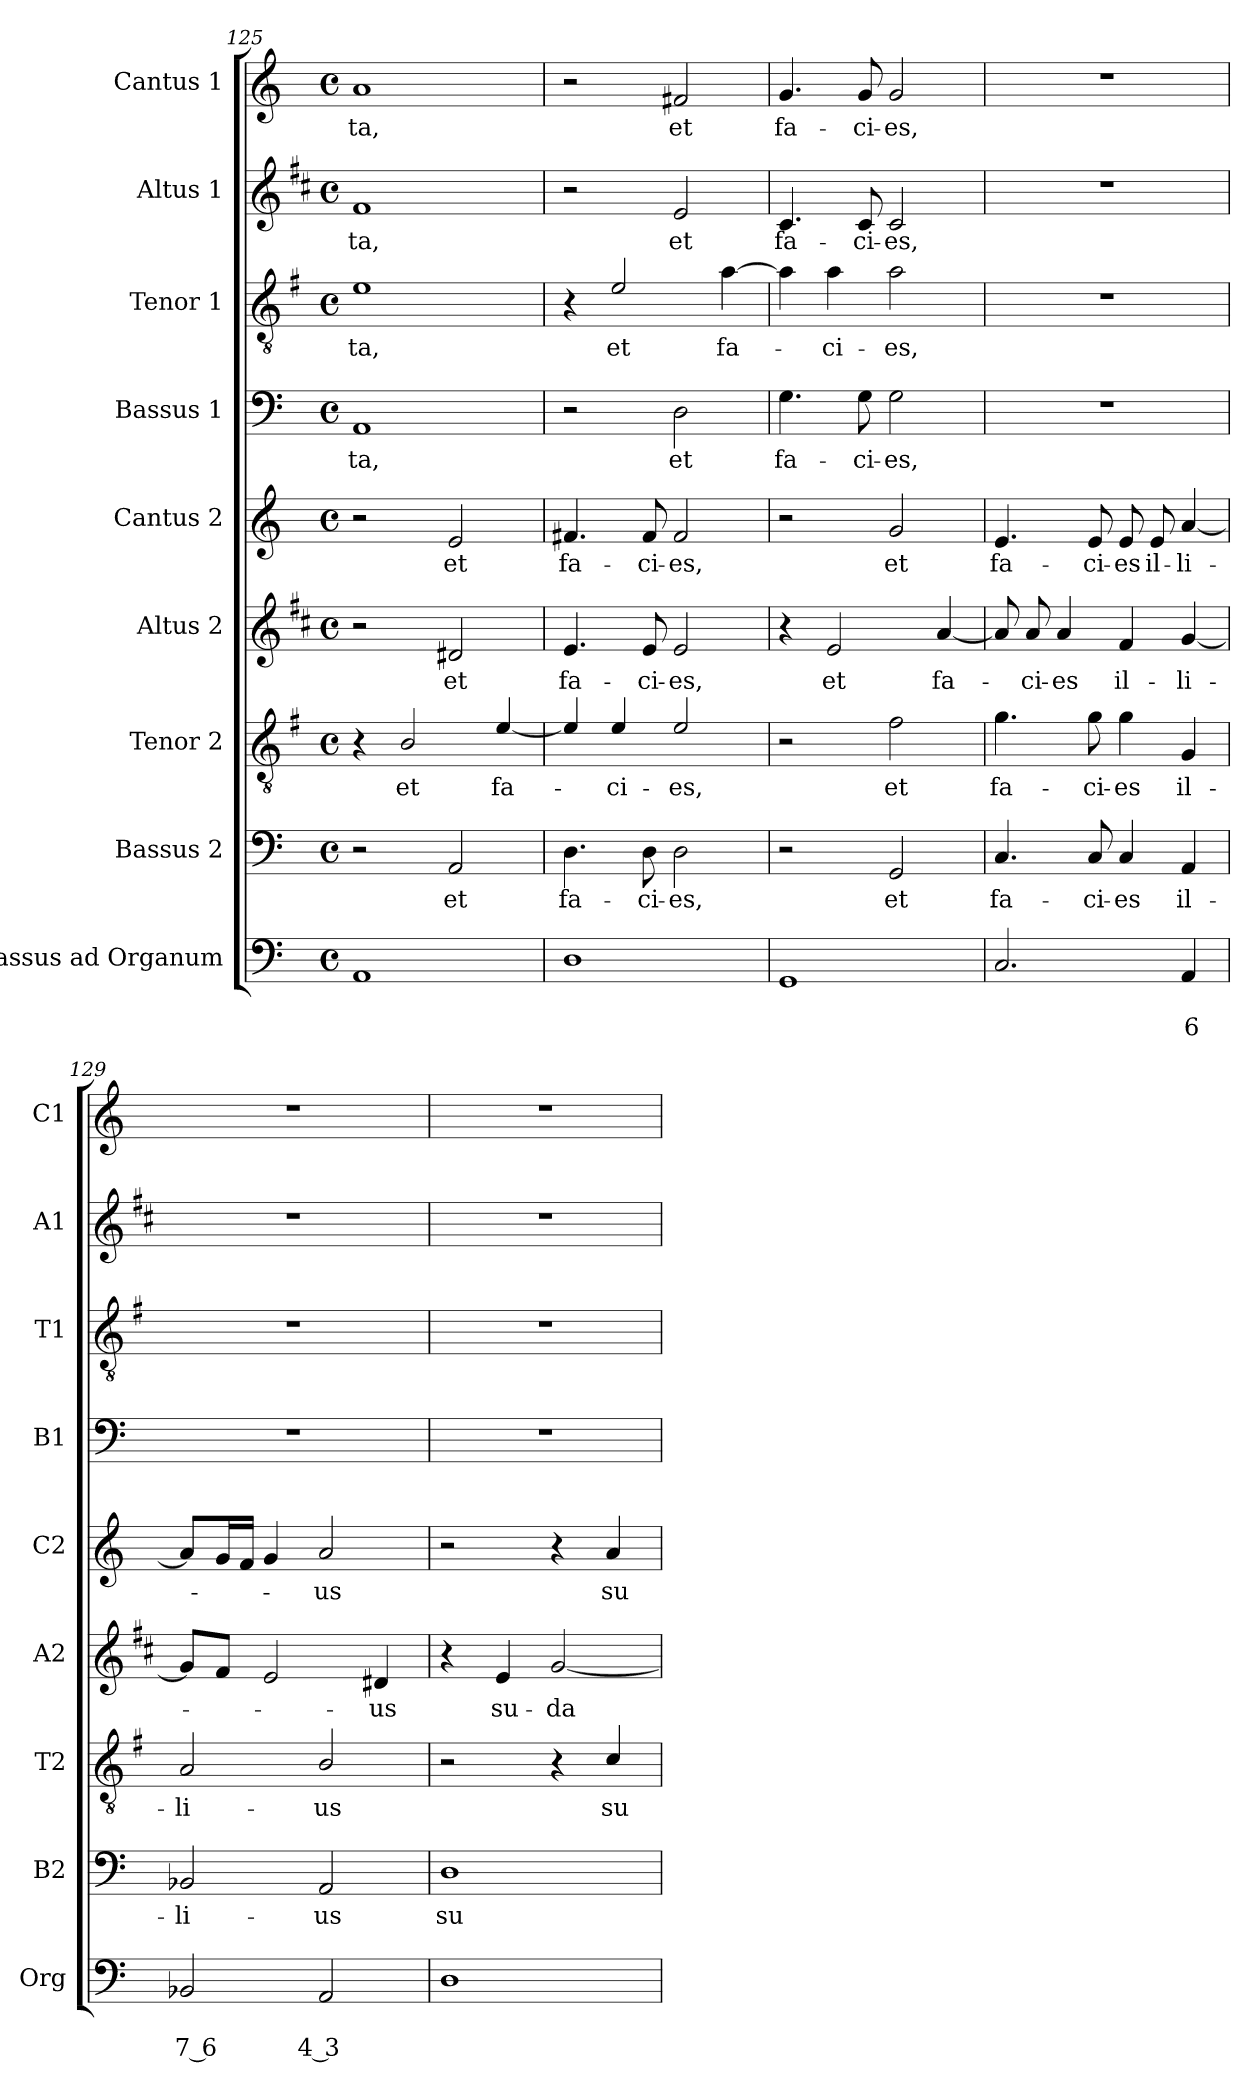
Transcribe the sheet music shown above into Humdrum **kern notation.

**kern	**text	**text	**kern	**text	**kern	**text	**kern	**text	**kern	**text	**kern	**text	**kern	**text	**kern	**text	**kern	**text
*part9	*part9	*part9	*part8	*part8	*part7	*part7	*part6	*part6	*part5	*part5	*part4	*part4	*part3	*part3	*part2	*part2	*part1	*part1
*staff9	*staff9	*staff9	*staff8	*staff8	*staff7	*staff7	*staff6	*staff6	*staff5	*staff5	*staff4	*staff4	*staff3	*staff3	*staff2	*staff2	*staff1	*staff1
*I"Bassus ad Organum	*	*	*I"Bassus 2	*	*I"Tenor 2	*	*I"Altus 2	*	*I"Cantus 2	*	*I"Bassus 1	*	*I"Tenor 1	*	*I"Altus 1	*	*I"Cantus 1	*
*I'Org	*	*	*I'B2	*	*I'T2	*	*I'A2	*	*I'C2	*	*I'B1	*	*I'T1	*	*I'A1	*	*I'C1	*
!!LO:PB:g=z
*clefF4	*	*	*clefF4	*	*clefGv2	*	*clefG2	*	*clefG2	*	*clefF4	*	*clefGv2	*	*clefG2	*	*clefG2	*
*	*	*	*	*	*ITrd4c7	*	*ITrd1c2	*	*	*	*	*	*ITrd4c7	*	*ITrd1c2	*	*	*
*k[]	*	*	*k[]	*	*k[]	*	*k[]	*	*k[]	*	*k[]	*	*k[]	*	*k[]	*	*k[]	*
*C:	*	*	*C:	*	*C:	*	*C:	*	*C:	*	*C:	*	*C:	*	*C:	*	*C:	*
*M4/4	*	*	*M4/4	*	*M4/4	*	*M4/4	*	*M4/4	*	*M4/4	*	*M4/4	*	*M4/4	*	*M4/4	*
*met(c)	*	*	*met(c)	*	*met(c)	*	*met(c)	*	*met(c)	*	*met(c)	*	*met(c)	*	*met(c)	*	*met(c)	*
=125	=125	=125	=125	=125	=125	=125	=125	=125	=125	=125	=125	=125	=125	=125	=125	=125	=125	=125
!	!	!	!	!	!	!	!	!	!	!	!	!LO:LY:b	!	!LO:LY:b	!	!LO:LY:b	!	!LO:LY:b
1AA	.	.	2r	.	4r	.	2r	.	2r	.	1AA	-ta,	1A	-ta,	1e	-ta,	1a	-ta,
!	!	!	!	!	!	!LO:LY:b	!	!	!	!	!	!	!	!	!	!	!	!
.	.	.	.	.	2E/	et	.	.	.	.	.	.	.	.	.	.	.	.
!	!	!	!	!LO:LY:b	!	!	!	!LO:LY:b	!	!LO:LY:b	!	!	!	!	!	!	!	!
.	.	.	2AA/	et	.	.	2c#X/	et	2e/	et	.	.	.	.	.	.	.	.
!	!	!	!	!	!	!LO:LY:b	!	!	!	!	!	!	!	!	!	!	!	!
.	.	.	.	.	[4A/	fa-	.	.	.	.	.	.	.	.	.	.	.	.
=126	=126	=126	=126	=126	=126	=126	=126	=126	=126	=126	=126	=126	=126	=126	=126	=126	=126	=126
!	!	!	!	!LO:LY:b	!	!	!	!LO:LY:b	!	!LO:LY:b	!	!	!	!	!	!	!	!
1D	.	.	4.D\	fa-	4A/]	.	4.d/	fa-	4.f#X/	fa-	2r	.	4r	.	2r	.	2r	.
!	!	!	!	!	!	!LO:LY:b	!	!	!	!	!	!	!	!LO:LY:b	!	!	!	!
.	.	.	.	.	4A/	-ci-	.	.	.	.	.	.	2A/	et	.	.	.	.
!	!	!	!	!LO:LY:b	!	!	!	!LO:LY:b	!	!LO:LY:b	!	!	!	!	!	!	!	!
.	.	.	8D\	-ci-	.	.	8d/	-ci-	8f#/	-ci-	.	.	.	.	.	.	.	.
!	!	!	!	!LO:LY:b	!	!LO:LY:b	!	!LO:LY:b	!	!LO:LY:b	!	!LO:LY:b	!	!	!	!LO:LY:b	!	!LO:LY:b
.	.	.	2D\	-es,	2A/	-es,	2d/	-es,	2f#/	-es,	2D\	et	.	.	2d/	et	2f#X/	et
!	!	!	!	!	!	!	!	!	!	!	!	!	!	!LO:LY:b	!	!	!	!
.	.	.	.	.	.	.	.	.	.	.	.	.	[4d\	fa-	.	.	.	.
=127	=127	=127	=127	=127	=127	=127	=127	=127	=127	=127	=127	=127	=127	=127	=127	=127	=127	=127
!	!	!	!	!	!	!	!	!	!	!	!	!LO:LY:b	!	!	!	!LO:LY:b	!	!LO:LY:b
1GG	.	.	2r	.	2r	.	4r	.	2r	.	4.G\	fa-	4d\]	.	4.B/	fa-	4.g/	fa-
!	!	!	!	!	!	!	!	!LO:LY:b	!	!	!	!	!	!LO:LY:b	!	!	!	!
.	.	.	.	.	.	.	2d/	et	.	.	.	.	4d\	-ci-	.	.	.	.
!	!	!	!	!	!	!	!	!	!	!	!	!LO:LY:b	!	!	!	!LO:LY:b	!	!LO:LY:b
.	.	.	.	.	.	.	.	.	.	.	8G\	-ci-	.	.	8B/	-ci-	8g/	-ci-
!	!	!	!	!LO:LY:b	!	!LO:LY:b	!	!	!	!LO:LY:b	!	!LO:LY:b	!	!LO:LY:b	!	!LO:LY:b	!	!LO:LY:b
.	.	.	2GG/	et	2B\	et	.	.	2g/	et	2G\	-es,	2d\	-es,	2B/	-es,	2g/	-es,
!	!	!	!	!	!	!	!	!LO:LY:b	!	!	!	!	!	!	!	!	!	!
.	.	.	.	.	.	.	[4g/	fa-	.	.	.	.	.	.	.	.	.	.
=128	=128	=128	=128	=128	=128	=128	=128	=128	=128	=128	=128	=128	=128	=128	=128	=128	=128	=128
!	!	!	!	!LO:LY:b	!	!LO:LY:b	!	!	!	!LO:LY:b	!	!	!	!	!	!	!	!
2.C/	.	.	4.C/	fa-	4.c\	fa-	8g/]	.	4.e/	fa-	1r	.	1r	.	1r	.	1r	.
!	!	!	!	!	!	!	!	!LO:LY:b	!	!	!	!	!	!	!	!	!	!
.	.	.	.	.	.	.	8g/	-ci-	.	.	.	.	.	.	.	.	.	.
!	!	!	!	!	!	!	!	!LO:LY:b	!	!	!	!	!	!	!	!	!	!
.	.	.	.	.	.	.	4g/	-es	.	.	.	.	.	.	.	.	.	.
!	!	!	!	!LO:LY:b	!	!LO:LY:b	!	!	!	!LO:LY:b	!	!	!	!	!	!	!	!
.	.	.	8C/	-ci-	8c\	-ci-	.	.	8e/	-ci-	.	.	.	.	.	.	.	.
!	!	!	!	!LO:LY:b	!	!LO:LY:b	!	!LO:LY:b	!	!LO:LY:b	!	!	!	!	!	!	!	!
.	.	.	4C/	-es	4c\	-es	4e/	il-	8e/	-es	.	.	.	.	.	.	.	.
!	!	!	!	!	!	!	!	!	!	!LO:LY:b	!	!	!	!	!	!	!	!
.	.	.	.	.	.	.	.	.	8e/	il-	.	.	.	.	.	.	.	.
!	!	!LO:LY:b	!	!LO:LY:b	!	!LO:LY:b	!	!LO:LY:b	!	!LO:LY:b	!	!	!	!	!	!	!	!
4AA/	.	6	4AA/	il-	4C/	il-	[4f/	-li-	[4a/	-li-	.	.	.	.	.	.	.	.
=129	=129	=129	=129	=129	=129	=129	=129	=129	=129	=129	=129	=129	=129	=129	=129	=129	=129	=129
!	!	!LO:LY:b	!	!LO:LY:b	!	!LO:LY:b	!	!	!	!	!	!	!	!	!	!	!	!
2BB-X/	.	7 6	2BB-X/	-li-	2D/	-li-	8f/L]	.	8a/L]	.	1r	.	1r	.	1r	.	1r	.
.	.	.	.	.	.	.	8e/J	.	16g/L	.	.	.	.	.	.	.	.	.
.	.	.	.	.	.	.	.	.	16f/JJ	.	.	.	.	.	.	.	.	.
.	.	.	.	.	.	.	2d/	.	4g/	.	.	.	.	.	.	.	.	.
!	!	!LO:LY:b	!	!LO:LY:b	!	!LO:LY:b	!	!	!	!LO:LY:b	!	!	!	!	!	!	!	!
2AA/	.	4 3	2AA/	-us	2E/	-us	.	.	2a/	-us	.	.	.	.	.	.	.	.
!	!	!	!	!	!	!	!	!LO:LY:b	!	!	!	!	!	!	!	!	!	!
.	.	.	.	.	.	.	4c#X/	-us	.	.	.	.	.	.	.	.	.	.
=130	=130	=130	=130	=130	=130	=130	=130	=130	=130	=130	=130	=130	=130	=130	=130	=130	=130	=130
!	!	!	!	!LO:LY:b	!	!	!	!	!	!	!	!	!	!	!	!	!	!
1D	.	.	1D	su-	2r	.	4r	.	2r	.	1r	.	1r	.	1r	.	1r	.
!	!	!	!	!	!	!	!	!LO:LY:b	!	!	!	!	!	!	!	!	!	!
.	.	.	.	.	.	.	4d/	su-	.	.	.	.	.	.	.	.	.	.
!	!	!	!	!	!	!	!	!LO:LY:b	!	!	!	!	!	!	!	!	!	!
.	.	.	.	.	4r	.	[2f/	-da-	4r	.	.	.	.	.	.	.	.	.
!	!	!	!	!	!	!LO:LY:b	!	!	!	!LO:LY:b	!	!	!	!	!	!	!	!
.	.	.	.	.	4F/	su-	.	.	4a/	su-	.	.	.	.	.	.	.	.
=	=	=	=	=	=	=	=	=	=	=	=	=	=	=	=	=	=	=
*-	*-	*-	*-	*-	*-	*-	*-	*-	*-	*-	*-	*-	*-	*-	*-	*-	*-	*-
